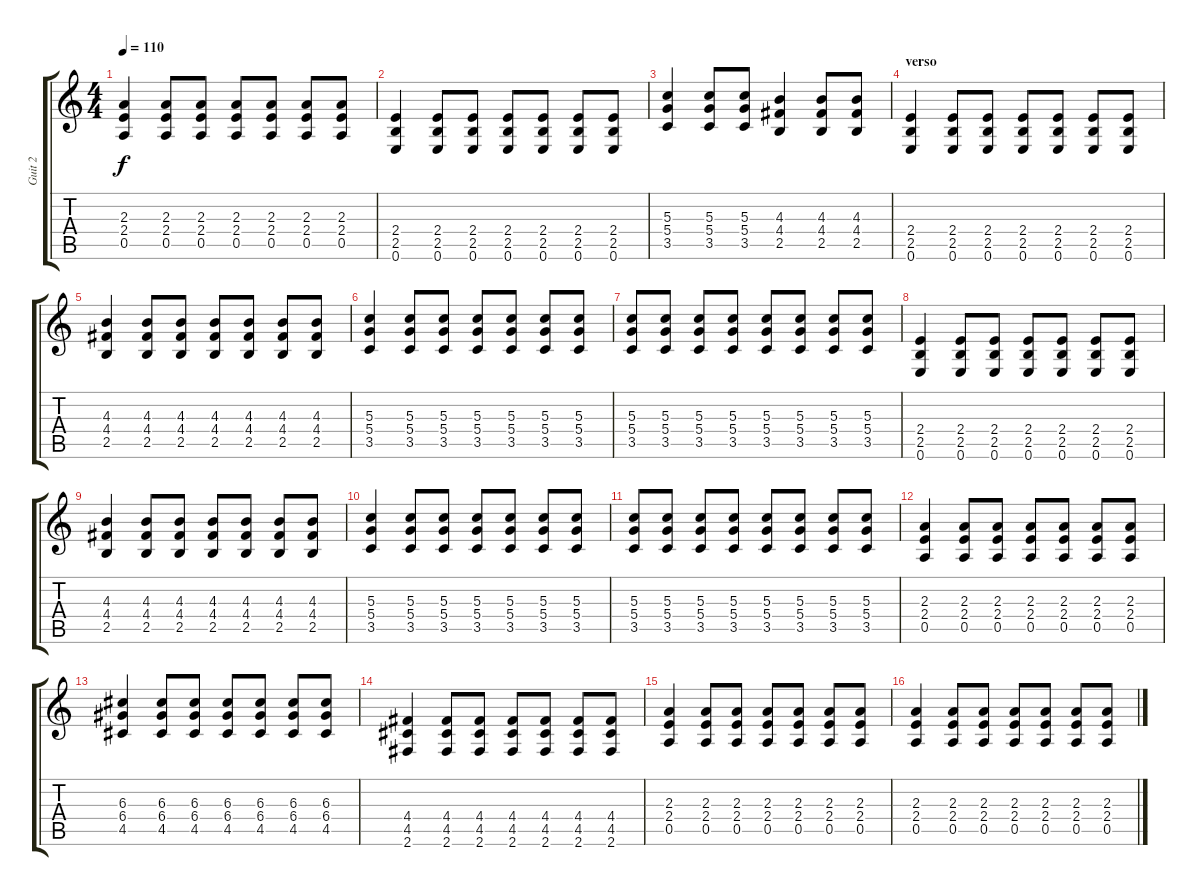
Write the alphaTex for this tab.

\track ("Guit 2" "Guit 2") {instrument distortionguitar}
\staff {score tabs}
\tuning (E4 B3 G3 D3 A2 E2) {hide}
\ts (4 4)
\tempo 110
\clef g2
\ks c
(2.3 2.4 0.5).4{dy f} (2.3 2.4 0.5).8 (2.3 2.4 0.5).8 (2.3 2.4 0.5).8 (2.3 2.4 0.5).8 (2.3 2.4 0.5).8 (2.3 2.4 0.5).8 |
(2.4 2.5 0.6).4 (2.4 2.5 0.6).8 (2.4 2.5 0.6).8 (2.4 2.5 0.6).8 (2.4 2.5 0.6).8 (2.4 2.5 0.6).8 (2.4 2.5 0.6).8 |
(5.3 5.4 3.5).4 (5.3 5.4 3.5).8 (5.3 5.4 3.5).8 (4.3 4.4 2.5).4 (4.3 4.4 2.5).8 (4.3 4.4 2.5).8 |
\section ("" "verso")
(2.4 2.5 0.6).4 (2.4 2.5 0.6).8 (2.4 2.5 0.6).8 (2.4 2.5 0.6).8 (2.4 2.5 0.6).8 (2.4 2.5 0.6).8 (2.4 2.5 0.6).8 |
(4.3 4.4 2.5).4 (4.3 4.4 2.5).8 (4.3 4.4 2.5).8 (4.3 4.4 2.5).8 (4.3 4.4 2.5).8 (4.3 4.4 2.5).8 (4.3 4.4 2.5).8 |
(5.3 5.4 3.5).4 (5.3 5.4 3.5).8 (5.3 5.4 3.5).8 (5.3 5.4 3.5).8 (5.3 5.4 3.5).8 (5.3 5.4 3.5).8 (5.3 5.4 3.5).8 |
(5.3 5.4 3.5).8 (5.3 5.4 3.5).8 (5.3 5.4 3.5).8 (5.3 5.4 3.5).8 (5.3 5.4 3.5).8 (5.3 5.4 3.5).8 (5.3 5.4 3.5).8 (5.3 5.4 3.5).8 |
(2.4 2.5 0.6).4 (2.4 2.5 0.6).8 (2.4 2.5 0.6).8 (2.4 2.5 0.6).8 (2.4 2.5 0.6).8 (2.4 2.5 0.6).8 (2.4 2.5 0.6).8 |
(4.3 4.4 2.5).4 (4.3 4.4 2.5).8 (4.3 4.4 2.5).8 (4.3 4.4 2.5).8 (4.3 4.4 2.5).8 (4.3 4.4 2.5).8 (4.3 4.4 2.5).8 |
(5.3 5.4 3.5).4 (5.3 5.4 3.5).8 (5.3 5.4 3.5).8 (5.3 5.4 3.5).8 (5.3 5.4 3.5).8 (5.3 5.4 3.5).8 (5.3 5.4 3.5).8 |
(5.3 5.4 3.5).8 (5.3 5.4 3.5).8 (5.3 5.4 3.5).8 (5.3 5.4 3.5).8 (5.3 5.4 3.5).8 (5.3 5.4 3.5).8 (5.3 5.4 3.5).8 (5.3 5.4 3.5).8 |
(2.3 2.4 0.5).4 (2.3 2.4 0.5).8 (2.3 2.4 0.5).8 (2.3 2.4 0.5).8 (2.3 2.4 0.5).8 (2.3 2.4 0.5).8 (2.3 2.4 0.5).8 |
(6.3 6.4 4.5).4 (6.3 6.4 4.5).8 (6.3 6.4 4.5).8 (6.3 6.4 4.5).8 (6.3 6.4 4.5).8 (6.3 6.4 4.5).8 (6.3 6.4 4.5).8 |
(4.4 4.5 2.6).4 (4.4 4.5 2.6).8 (4.4 4.5 2.6).8 (4.4 4.5 2.6).8 (4.4 4.5 2.6).8 (4.4 4.5 2.6).8 (4.4 4.5 2.6).8 |
(2.3 2.4 0.5).4 (2.3 2.4 0.5).8 (2.3 2.4 0.5).8 (2.3 2.4 0.5).8 (2.3 2.4 0.5).8 (2.3 2.4 0.5).8 (2.3 2.4 0.5).8 |
(2.3 2.4 0.5).4 (2.3 2.4 0.5).8 (2.3 2.4 0.5).8 (2.3 2.4 0.5).8 (2.3 2.4 0.5).8 (2.3 2.4 0.5).8 (2.3 2.4 0.5).8
